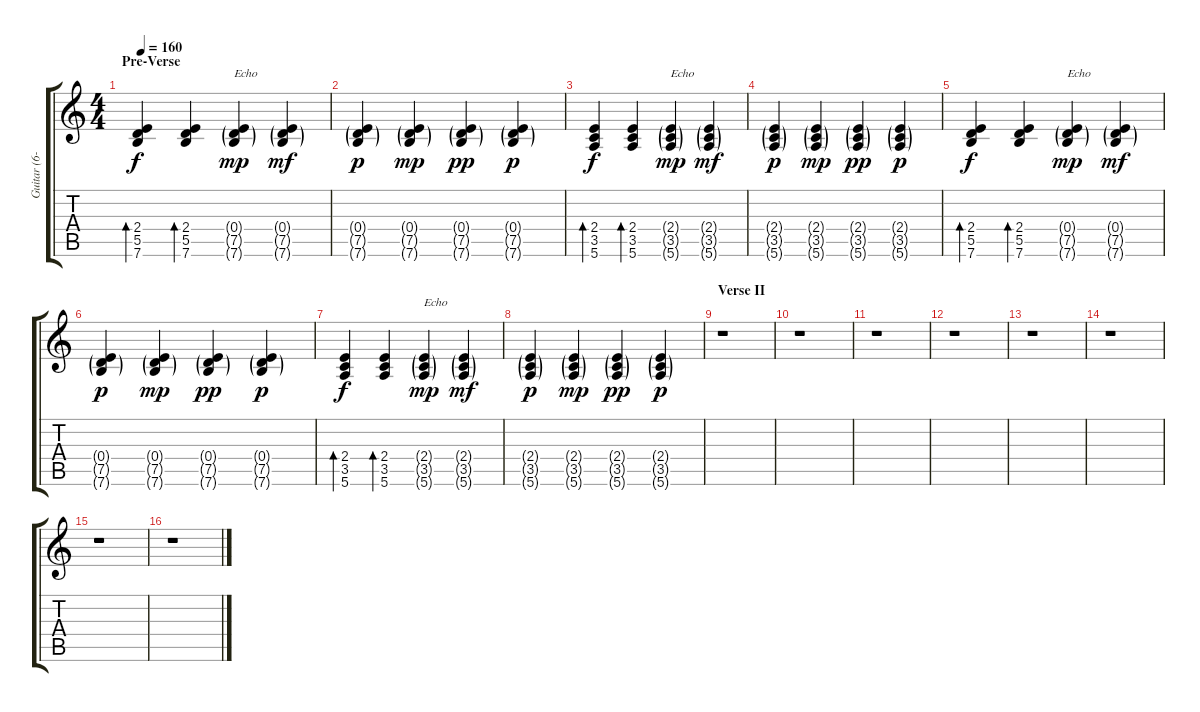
\track ("Guitar (6-String Distorted)" "Guitar (6-") {instrument distortionguitar}
\staff {score tabs}
\tuning (E4 B3 G3 D3 A2 E2) {hide}
\ts (4 4)
\section ("" "Pre-Verse")
\tempo 160
\clef g2
\ks c
(2.4 5.5 7.6).4{bd 120 dy f} (2.4 5.5 7.6).4{bd 120} (0.4{g} 7.5{g} 7.6{g}).4{txt "Echo" dy mp} (0.4{g} 7.5{g} 7.6{g}).4{dy mf} |
(0.4{g} 7.5{g} 7.6{g}).4{dy p} (0.4{g} 7.5{g} 7.6{g}).4{dy mp} (0.4{g} 7.5{g} 7.6{g}).4{dy pp} (0.4{g} 7.5{g} 7.6{g}).4{dy p} |
(2.4 3.5 5.6).4{bd 120 dy f} (2.4 3.5 5.6).4{bd 120} (2.4{g} 3.5{g} 5.6{g}).4{txt "Echo" dy mp} (2.4{g} 3.5{g} 5.6{g}).4{dy mf} |
(2.4{g} 3.5{g} 5.6{g}).4{dy p} (2.4{g} 3.5{g} 5.6{g}).4{dy mp} (2.4{g} 3.5{g} 5.6{g}).4{dy pp} (2.4{g} 3.5{g} 5.6{g}).4{dy p} |
(2.4 5.5 7.6).4{bd 120 dy f} (2.4 5.5 7.6).4{bd 120} (0.4{g} 7.5{g} 7.6{g}).4{txt "Echo" dy mp} (0.4{g} 7.5{g} 7.6{g}).4{dy mf} |
(0.4{g} 7.5{g} 7.6{g}).4{dy p} (0.4{g} 7.5{g} 7.6{g}).4{dy mp} (0.4{g} 7.5{g} 7.6{g}).4{dy pp} (0.4{g} 7.5{g} 7.6{g}).4{dy p} |
(2.4 3.5 5.6).4{bd 120 dy f} (2.4 3.5 5.6).4{bd 120} (2.4{g} 3.5{g} 5.6{g}).4{txt "Echo" dy mp} (2.4{g} 3.5{g} 5.6{g}).4{dy mf} |
(2.4{g} 3.5{g} 5.6{g}).4{dy p} (2.4{g} 3.5{g} 5.6{g}).4{dy mp} (2.4{g} 3.5{g} 5.6{g}).4{dy pp} (2.4{g} 3.5{g} 5.6{g}).4{dy p} |
\section ("" "Verse II")
r.1 |
r.1 |
r.1 |
r.1 |
r.1 |
r.1 |
r.1 |
r.1
